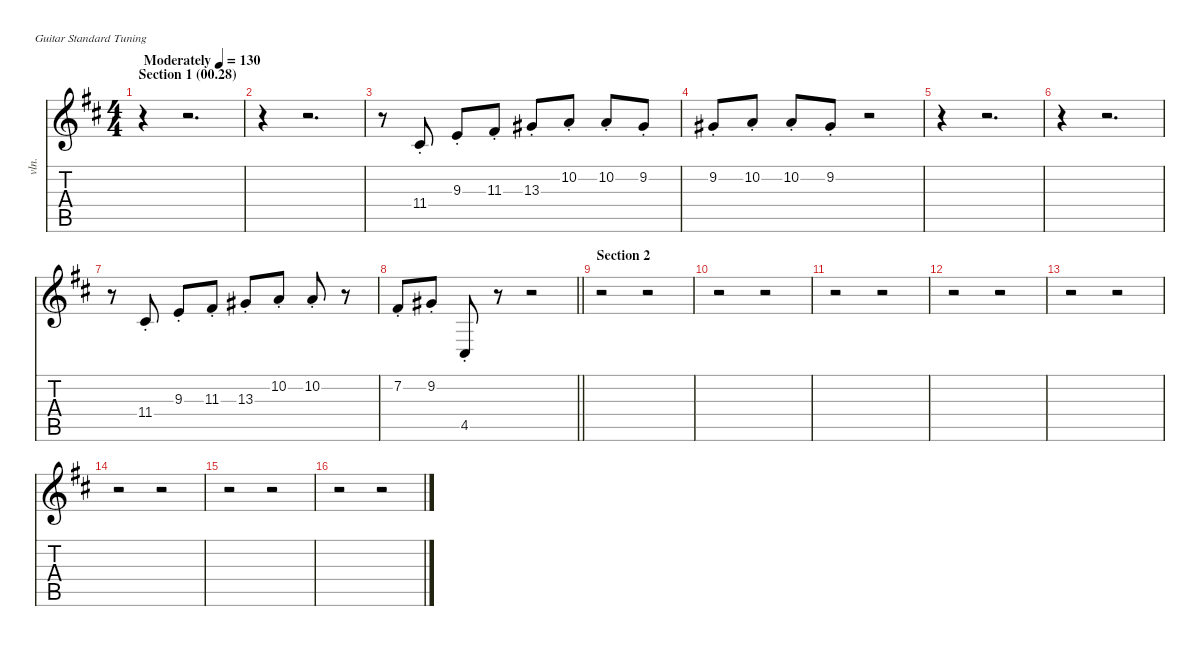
\defaultSystemsLayout 4
\hideDynamics
\bracketExtendMode nobrackets
\otherSystemsTrackNameOrientation horizontal
\track ("Ensemble" "vln.") {instrument stringensemble1}
\staff {score tabs}
\tuning (E4 B3 G3 D3 A2 E2)
\ts (4 4)
\beaming (8 2 2 2 2)
\section ("" "Section 1 (00.28)")
\tempo (130 "Moderately")
\clef g2
\ks d
r.4{dy f instrument stringensemble1} r.2{d} |
r.4 r.2{d} |
r.8 11.4{st acc #}.8 9.3{st acc forcenatural}.8 11.3{st acc #}.8 13.3{st acc #}.8 10.2{st acc forcenatural}.8 10.2{st acc forcenatural}.8 9.2{st acc #}.8 |
9.2{st acc #}.8 10.2{st acc forcenatural}.8 10.2{st acc forcenatural}.8 9.2{st acc #}.8 r.2 |
r.4 r.2{d} |
r.4 r.2{d} |
r.8 11.4{st acc #}.8 9.3{st acc forcenatural}.8 11.3{st acc #}.8 13.3{st acc #}.8 10.2{st acc forcenatural}.8 10.2{st acc forcenatural}.8 r.8 |
\barLineRight lightlight
7.2{st acc #}.8 9.2{st acc #}.8 4.5{st acc #}.8 r.8 r.2 |
\section ("" "Section 2")
r.2 r.2 |
r.2 r.2 |
r.2 r.2 |
r.2 r.2 |
r.2 r.2 |
r.2 r.2 |
r.2 r.2 |
r.2 r.2
